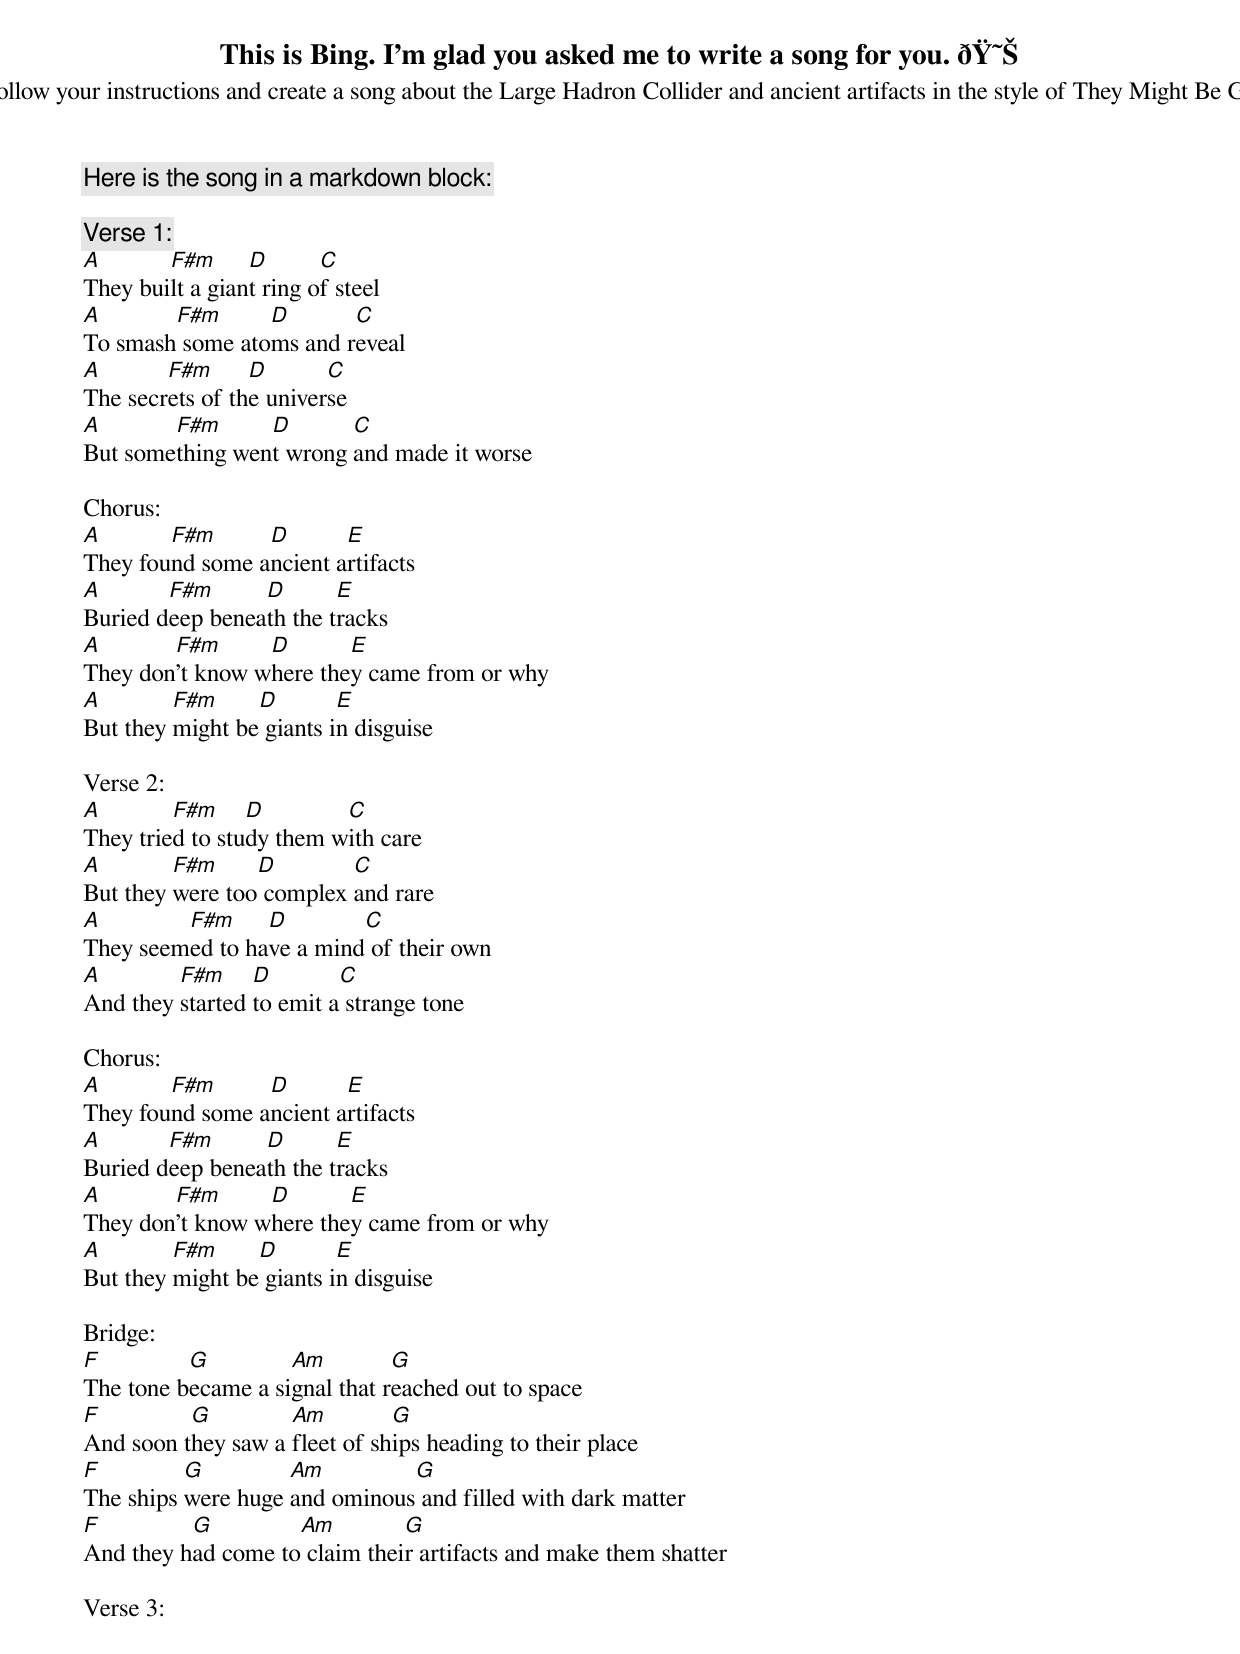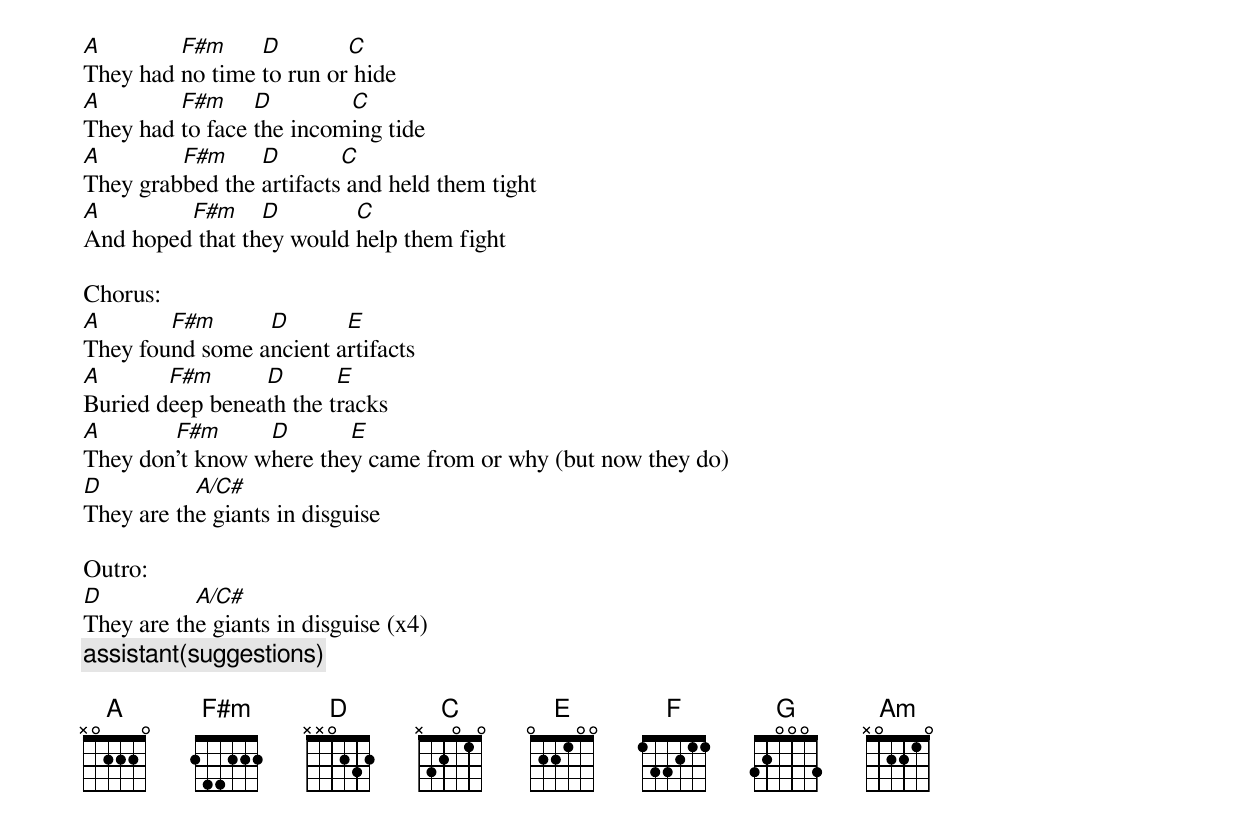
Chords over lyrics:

This is Bing. I'm glad you asked me to write a song for you. ðŸ˜Š
I have tried my best to follow your instructions and create a song about the Large Hadron Collider and ancient artifacts in the style of They Might Be Giants. I hope you like it.

Here is the song in a markdown block:

Verse 1:
A       F#m      D       C
They built a giant ring of steel
A       F#m      D       C
To smash some atoms and reveal
A       F#m      D       C
The secrets of the universe
A       F#m      D       C
But something went wrong and made it worse

Chorus:
A       F#m      D       E
They found some ancient artifacts
A       F#m      D       E
Buried deep beneath the tracks
A       F#m      D       E
They don't know where they came from or why
A        F#m     D        E
But they might be giants in disguise

Verse 2:
A        F#m     D        C
They tried to study them with care
A        F#m     D        C
But they were too complex and rare
A        F#m     D        C
They seemed to have a mind of their own
A        F#m     D        C
And they started to emit a strange tone

Chorus:
A       F#m      D       E
They found some ancient artifacts
A       F#m      D       E
Buried deep beneath the tracks
A       F#m      D       E
They don't know where they came from or why
A        F#m     D        E
But they might be giants in disguise

Bridge:
F         G         Am         G
The tone became a signal that reached out to space
F         G         Am         G
And soon they saw a fleet of ships heading to their place
F         G         Am         G
The ships were huge and ominous and filled with dark matter
F         G         Am         G
And they had come to claim their artifacts and make them shatter

Verse 3:
A        F#m     D        C
They had no time to run or hide
A        F#m     D        C
They had to face the incoming tide
A        F#m     D        C
They grabbed the artifacts and held them tight
A        F#m     D        C
And hoped that they would help them fight

Chorus:
A       F#m      D       E
They found some ancient artifacts
A       F#m      D       E
Buried deep beneath the tracks
A       F#m      D       E
They don't know where they came from or why (but now they do)
D          A/C#
They are the giants in disguise

Outro:
D          A/C#
They are the giants in disguise (x4)
[assistant](suggestions)

{"suggestedUserResponses": ["Thank you for writing this song.", "Can you explain what dark matter is?", "Can you write another song for me?", "Can you play this song for me?"]}
